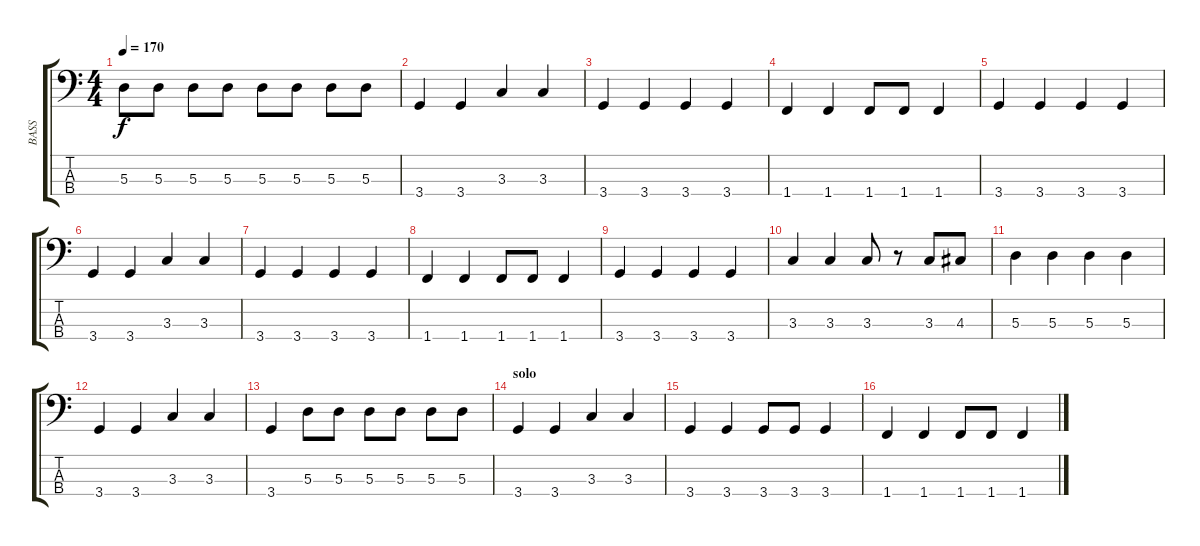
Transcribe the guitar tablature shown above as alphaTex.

\track ("BASS" "BASS") {instrument electricbassfinger}
\staff {score tabs}
\tuning (G2 D2 A1 E1) {hide}
\ts (4 4)
\tempo 170
\clef f4
\ks c
5.3.8{dy f} 5.3.8 5.3.8 5.3.8 5.3.8 5.3.8 5.3.8 5.3.8 |
3.4.4 3.4.4 3.3.4 3.3.4 |
3.4.4 3.4.4 3.4.4 3.4.4 |
1.4.4 1.4.4 1.4.8 1.4.8 1.4.4 |
3.4.4 3.4.4 3.4.4 3.4.4 |
3.4.4 3.4.4 3.3.4 3.3.4 |
3.4.4 3.4.4 3.4.4 3.4.4 |
1.4.4 1.4.4 1.4.8 1.4.8 1.4.4 |
3.4.4 3.4.4 3.4.4 3.4.4 |
3.3.4 3.3.4 3.3.8 r.8 3.3.8 4.3.8 |
5.3.4 5.3.4 5.3.4 5.3.4 |
3.4.4 3.4.4 3.3.4 3.3.4 |
3.4.4 5.3.8 5.3.8 5.3.8 5.3.8 5.3.8 5.3.8 |
\section ("" "solo")
3.4.4 3.4.4 3.3.4 3.3.4 |
3.4.4 3.4.4 3.4.8 3.4.8 3.4.4 |
1.4.4 1.4.4 1.4.8 1.4.8 1.4.4
